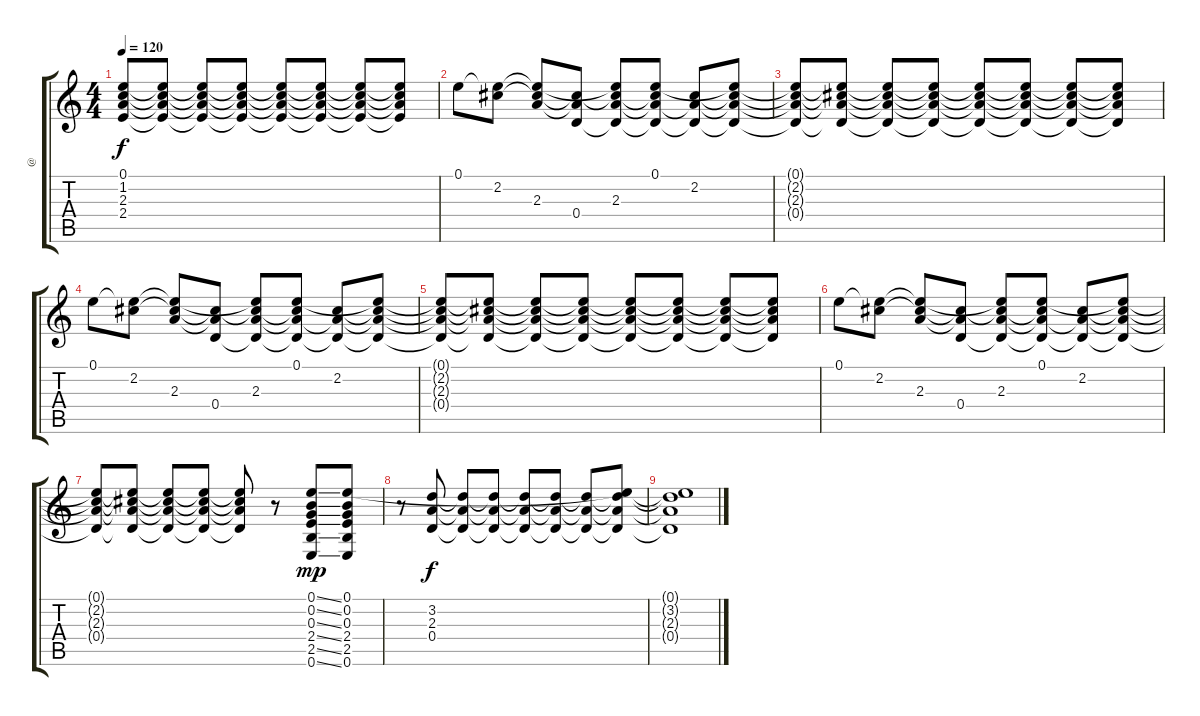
\track ("@" "@") {instrument acousticguitarnylon}
\staff {score tabs}
\tuning (E4 B3 G3 D3 A2 E2) {hide}
\ts (4 4)
\tempo 120
\clef g2
\ks c
(0.1{t} 1.2{t} 2.3{t} 2.4{t}).8{dy f} (0.1{t} 1.2{t} 2.3{t} 2.4{t}).8 (0.1{t} 1.2{t} 2.3{t} 2.4{t}).8 (0.1{t} 1.2{t} 2.3{t} 2.4{t}).8 (0.1{t} 1.2{t} 2.3{t} 2.4{t}).8 (0.1{t} 1.2{t} 2.3{t} 2.4{t}).8 (0.1{t} 1.2{t} 2.3{t} 2.4{t}).8 (0.1{t} 1.2{t} 2.3{t} 2.4{t}).8 |
0.1.8 (0.1{t} 2.2).8 (0.1{t} 2.2{t} 2.3).8 (2.2{t} 2.3{t} 0.4).8 (0.1{t} 2.2{t} 2.3 0.4{t}).8 (0.1 2.2{t} 2.3{t} 0.4{t}).8 (2.2 2.3{t} 0.4{t}).8 (0.1{t} 2.2{t} 2.3{t} 0.4{t}).8 |
(0.1{t} 2.2{t} 2.3{t} 0.4{t}).8 (0.1{t} 2.2{t} 2.3{t} 0.4{t}).8 (0.1{t} 2.2{t} 2.3{t} 0.4{t}).8 (0.1{t} 2.2{t} 2.3{t} 0.4{t}).8 (0.1{t} 2.2{t} 2.3{t} 0.4{t}).8 (0.1{t} 2.2{t} 2.3{t} 0.4{t}).8 (0.1{t} 2.2{t} 2.3{t} 0.4{t}).8 (0.1{t} 2.2{t} 2.3{t} 0.4{t}).8 |
0.1.8 (0.1{t} 2.2).8 (0.1{t} 2.2{t} 2.3).8 (2.2{t} 2.3{t} 0.4).8 (0.1{t} 2.2{t} 2.3 0.4{t}).8 (0.1 2.2{t} 2.3{t} 0.4{t}).8 (2.2 2.3{t} 0.4{t}).8 (0.1{t} 2.2{t} 2.3{t} 0.4{t}).8 |
(0.1{t} 2.2{t} 2.3{t} 0.4{t}).8 (0.1{t} 2.2{t} 2.3{t} 0.4{t}).8 (0.1{t} 2.2{t} 2.3{t} 0.4{t}).8 (0.1{t} 2.2{t} 2.3{t} 0.4{t}).8 (0.1{t} 2.2{t} 2.3{t} 0.4{t}).8 (0.1{t} 2.2{t} 2.3{t} 0.4{t}).8 (0.1{t} 2.2{t} 2.3{t} 0.4{t}).8 (0.1{t} 2.2{t} 2.3{t} 0.4{t}).8 |
0.1.8 (0.1{t} 2.2).8 (0.1{t} 2.2{t} 2.3).8 (2.2{t} 2.3{t} 0.4).8 (0.1{t} 2.2{t} 2.3 0.4{t}).8 (0.1 2.2{t} 2.3{t} 0.4{t}).8 (2.2 2.3{t} 0.4{t}).8 (0.1{t} 2.2{t} 2.3{t} 0.4{t}).8 |
(0.1{t} 2.2{t} 2.3{t} 0.4{t}).8 (0.1{t} 2.2{t} 2.3{t} 0.4{t}).8 (0.1{t} 2.2{t} 2.3{t} 0.4{t}).8 (0.1{t} 2.2{t} 2.3{t} 0.4{t}).8 (0.1{t} 2.2{t} 2.3{t} 0.4{t}).8 r.8 (0.1{ss} 0.2{ss} 0.3{ss} 2.4{ss} 2.5{ss} 0.6{ss}).8{dy mp} (0.1 0.2 0.3 2.4 2.5 0.6).8 |
r.8 (3.2 2.3 0.4).8{dy f} (3.2{t} 2.3{t} 0.4{t}).8 (3.2{t} 2.3{t} 0.4{t}).8 (3.2{t} 2.3{t} 0.4{t}).8 (3.2{t} 2.3{t} 0.4{t}).8 (3.2{t} 2.3{t} 0.4{t}).8 (0.1{t} 3.2{t} 2.3{t} 0.4{t}).8 |
(0.1{t} 3.2{t} 2.3{t} 0.4{t}).1
